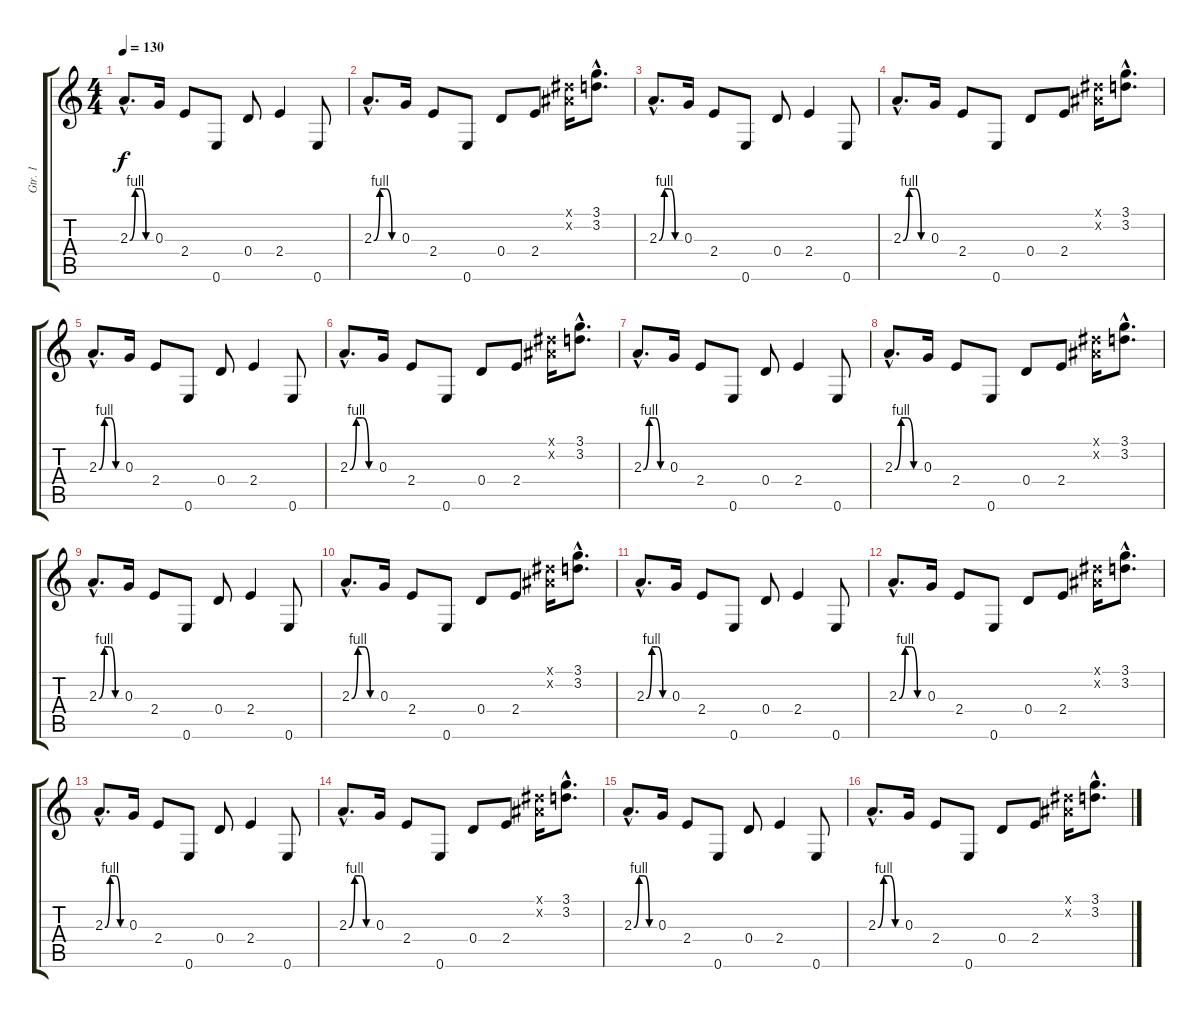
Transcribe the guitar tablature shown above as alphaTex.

\track ("Gtr. 1" "Gtr. 1") {instrument overdrivenguitar}
\staff {score tabs}
\tuning (E4 B3 G3 D3 A2 E2) {hide}
\ts (4 4)
\tempo 130
\clef g2
\ks c
2.3{be (custom 0 0 15 4 30 4 45 0 60 0) hac}.8{d dy f instrument overdrivenguitar} 0.3.16 2.4.8 0.6.8 0.4.8 2.4.4 0.6.8 |
2.3{be (custom 0 0 15 4 30 4 45 0 60 0) hac}.8{d} 0.3.16 2.4.8 0.6.8 0.4.8 2.4.8 (-1.1{x} -1.2{x}).16 (3.1{hac} 3.2{hac}).8{d} |
2.3{be (custom 0 0 15 4 30 4 45 0 60 0) hac}.8{d} 0.3.16 2.4.8 0.6.8 0.4.8 2.4.4 0.6.8 |
2.3{be (custom 0 0 15 4 30 4 45 0 60 0) hac}.8{d} 0.3.16 2.4.8 0.6.8 0.4.8 2.4.8 (-1.1{x} -1.2{x}).16 (3.1{hac} 3.2{hac}).8{d} |
2.3{be (custom 0 0 15 4 30 4 45 0 60 0) hac}.8{d} 0.3.16 2.4.8 0.6.8 0.4.8 2.4.4 0.6.8 |
2.3{be (custom 0 0 15 4 30 4 45 0 60 0) hac}.8{d} 0.3.16 2.4.8 0.6.8 0.4.8 2.4.8 (-1.1{x} -1.2{x}).16 (3.1{hac} 3.2{hac}).8{d} |
2.3{be (custom 0 0 15 4 30 4 45 0 60 0) hac}.8{d} 0.3.16 2.4.8 0.6.8 0.4.8 2.4.4 0.6.8 |
2.3{be (custom 0 0 15 4 30 4 45 0 60 0) hac}.8{d} 0.3.16 2.4.8 0.6.8 0.4.8 2.4.8 (-1.1{x} -1.2{x}).16 (3.1{hac} 3.2{hac}).8{d} |
2.3{be (custom 0 0 15 4 30 4 45 0 60 0) hac}.8{d} 0.3.16 2.4.8 0.6.8 0.4.8 2.4.4 0.6.8 |
2.3{be (custom 0 0 15 4 30 4 45 0 60 0) hac}.8{d} 0.3.16 2.4.8 0.6.8 0.4.8 2.4.8 (-1.1{x} -1.2{x}).16 (3.1{hac} 3.2{hac}).8{d} |
2.3{be (custom 0 0 15 4 30 4 45 0 60 0) hac}.8{d} 0.3.16 2.4.8 0.6.8 0.4.8 2.4.4 0.6.8 |
2.3{be (custom 0 0 15 4 30 4 45 0 60 0) hac}.8{d} 0.3.16 2.4.8 0.6.8 0.4.8 2.4.8 (-1.1{x} -1.2{x}).16 (3.1{hac} 3.2{hac}).8{d} |
2.3{be (custom 0 0 15 4 30 4 45 0 60 0) hac}.8{d} 0.3.16 2.4.8 0.6.8 0.4.8 2.4.4 0.6.8 |
2.3{be (custom 0 0 15 4 30 4 45 0 60 0) hac}.8{d} 0.3.16 2.4.8 0.6.8 0.4.8 2.4.8 (-1.1{x} -1.2{x}).16 (3.1{hac} 3.2{hac}).8{d} |
2.3{be (custom 0 0 15 4 30 4 45 0 60 0) hac}.8{d} 0.3.16 2.4.8 0.6.8 0.4.8 2.4.4 0.6.8 |
2.3{be (custom 0 0 15 4 30 4 45 0 60 0) hac}.8{d} 0.3.16 2.4.8 0.6.8 0.4.8 2.4.8 (-1.1{x} -1.2{x}).16 (3.1{hac} 3.2{hac}).8{d}
